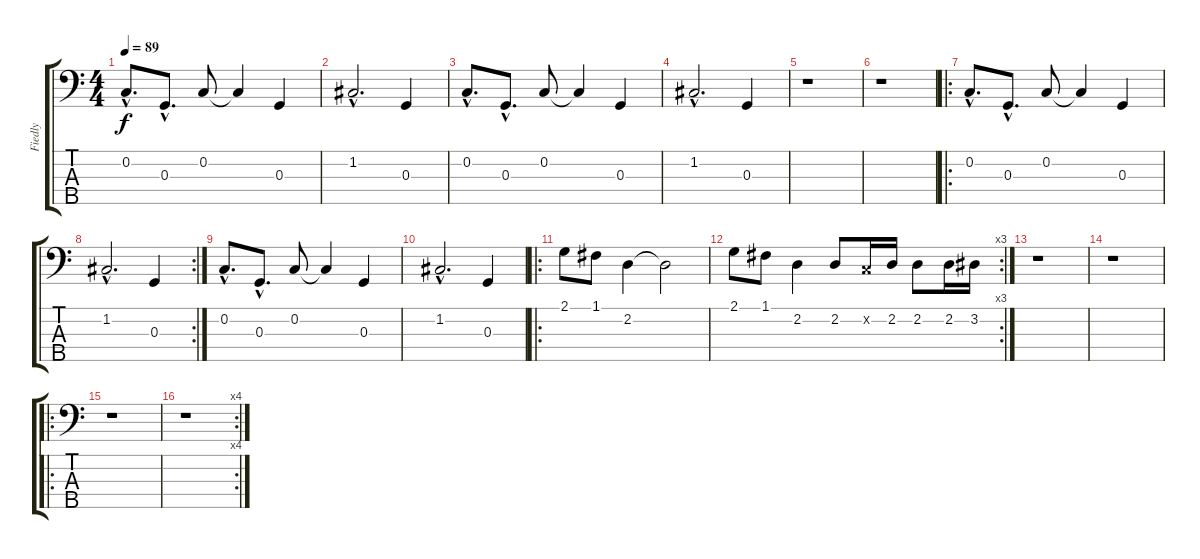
\track ("Fiedly" "Fiedly") {instrument electricbassfinger}
\staff {score tabs}
\tuning (F2 C2 G1 D1 A0) {hide}
\ts (4 4)
\tempo 89
\clef f4
\ks c
0.2{hac}.8{d dy f instrument electricbassfinger} 0.3{hac}.8{d} 0.2.8 0.2{t}.4 0.3.4 |
1.2{hac}.2{d} 0.3.4 |
0.2{hac}.8{d} 0.3{hac}.8{d} 0.2.8 0.2{t}.4 0.3.4 |
1.2{hac}.2{d} 0.3.4 |
r.1 |
r.1 |
\ro
0.2{hac}.8{d} 0.3{hac}.8{d} 0.2.8 0.2{t}.4 0.3.4 |
\rc 2
1.2{hac}.2{d} 0.3.4 |
0.2{hac}.8{d} 0.3{hac}.8{d} 0.2.8 0.2{t}.4 0.3.4 |
1.2{hac}.2{d} 0.3.4 |
\ro
2.1.8 1.1.8 2.2.4 2.2{t}.2 |
\rc 3
2.1.8 1.1.8 2.2.4 2.2.8 0.2{x}.16 2.2.16 2.2.8 2.2.16 3.2.16{instrument electricbassfinger} |
r.1 |
r.1 |
\ro
r.1 |
\rc 4
r.1
